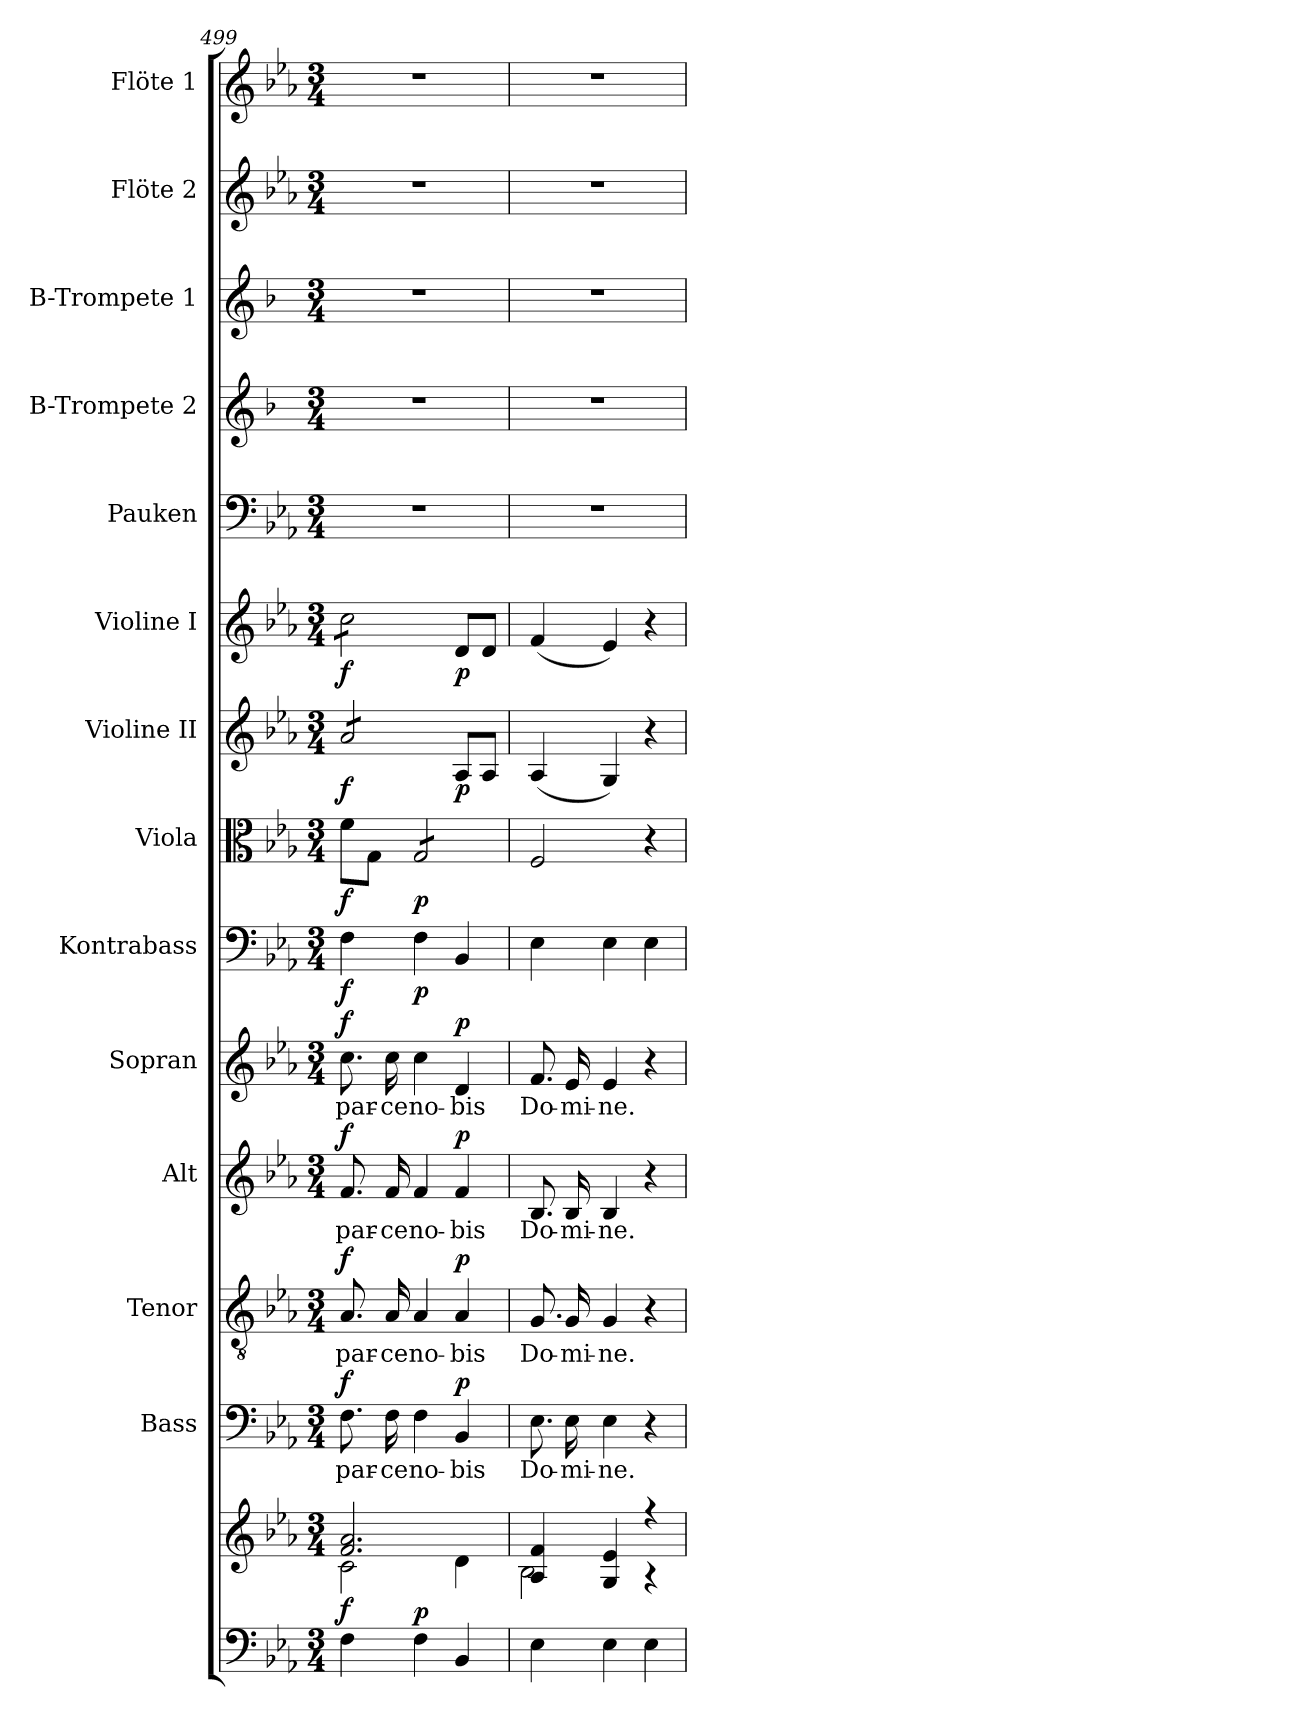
**kern	**kern	**dynam	**kern	**text	**dynam	**kern	**text	**dynam	**kern	**text	**dynam	**kern	**text	**dynam	**kern	**dynam	**kern	**dynam	**kern	**dynam	**kern	**dynam	**kern	**kern	**kern	**kern	**kern
*part14	*part14	*part14	*part13	*part13	*part13	*part12	*part12	*part12	*part11	*part11	*part11	*part10	*part10	*part10	*part9	*part9	*part8	*part8	*part7	*part7	*part6	*part6	*part5	*part4	*part3	*part2	*part1
*staff15	*staff14	*staff14/15	*staff13	*staff13	*staff13	*staff12	*staff12	*staff12	*staff11	*staff11	*staff11	*staff10	*staff10	*staff10	*staff9	*staff9	*staff8	*staff8	*staff7	*staff7	*staff6	*staff6	*staff5	*staff4	*staff3	*staff2	*staff1
*	*	*	*I"Bass	*	*	*I"Tenor	*	*	*I"Alt	*	*	*I"Sopran	*	*	*I"Kontrabass	*	*I"Viola	*	*I"Violine II	*	*I"Violine I	*	*I"Pauken	*I"B-Trompete 2	*I"B-Trompete 1	*I"Flöte 2	*I"Flöte 1
*	*	*	*I'B.	*	*	*I'T.	*	*	*I'A.	*	*	*I'S.	*	*	*I'Kb.	*	*I'Vla.	*	*I'Vl. II	*	*I'Vl. I	*	*I'Pk.	*I'B Trp. 2	*I'B Trp. 1	*I'Fl. 2	*I'Fl. 1
*clefF4	*clefG2	*	*clefF4	*	*	*clefGv2	*	*	*clefG2	*	*	*clefG2	*	*	*clefF4	*	*clefC3	*	*clefG2	*	*clefG2	*	*clefF4	*clefG2	*clefG2	*clefG2	*clefG2
*	*	*	*	*	*	*	*	*	*	*	*	*	*	*	*ITrd7c12	*	*	*	*	*	*	*	*	*ITrd1c2	*ITrd1c2	*	*
*k[b-e-a-]	*k[b-e-a-]	*	*k[b-e-a-]	*	*	*k[b-e-a-]	*	*	*k[b-e-a-]	*	*	*k[b-e-a-]	*	*	*k[b-e-a-]	*	*k[b-e-a-]	*	*k[b-e-a-]	*	*k[b-e-a-]	*	*k[b-e-a-]	*k[b-e-a-]	*k[b-e-a-]	*k[b-e-a-]	*k[b-e-a-]
*E-:	*E-:	*	*E-:	*	*	*E-:	*	*	*E-:	*	*	*E-:	*	*	*E-:	*	*E-:	*	*E-:	*	*E-:	*	*E-:	*E-:	*E-:	*E-:	*E-:
*M3/4	*M3/4	*	*M3/4	*	*	*M3/4	*	*	*M3/4	*	*	*M3/4	*	*	*M3/4	*	*M3/4	*	*M3/4	*	*M3/4	*	*M3/4	*M3/4	*M3/4	*M3/4	*M3/4
=499	=499	=499	=499	=499	=499	=499	=499	=499	=499	=499	=499	=499	=499	=499	=499	=499	=499	=499	=499	=499	=499	=499	=499	=499	=499	=499	=499
*	*^	*	*	*	*	*	*	*	*	*	*	*	*	*	*	*	*	*	*	*	*	*	*	*	*	*	*
!	!	!	!LO:DY:a=2	!	!LO:LY:b	!LO:DY:a	!	!LO:LY:b	!LO:DY:a	!	!LO:LY:b	!LO:DY:a	!	!LO:LY:b	!LO:DY:a	!	!LO:DY:b	!	!LO:DY:b	!	!LO:DY:b	!	!LO:DY:b	!	!	!	!	!
*	*	*	*	*	*	*	*	*	*	*	*	*	*	*	*	*	*	*	*	*tremolo	*	*	*	*	*	*	*	*
*	*	*	*	*	*	*	*	*	*	*	*	*	*	*	*	*	*	*	*	*	*	*tremolo	*	*	*	*	*	*
4F\	2.f/ 2.a-/	2c\	f	8.F\	par-	f	8.A-/	par-	f	8.f/	par-	f	8.cc\	par-	f	4FF\	f	8f\L	f	8a-/L	f	8cc\L	f	2.r	2.r	2.r	2.r	2.r
.	.	.	.	.	.	.	.	.	.	.	.	.	.	.	.	.	.	8G\J	.	8a-/	.	8cc\	.	.	.	.	.	.
!	!	!	!	!	!LO:LY:b	!	!	!LO:LY:b	!	!	!LO:LY:b	!	!	!LO:LY:b	!	!	!	!	!	!	!	!	!	!	!	!	!	!
.	.	.	.	16F\	-ce	.	16A-/	-ce	.	16f/	-ce	.	16cc\	-ce	.	.	.	.	.	.	.	.	.	.	.	.	.	.
!	!	!	!LO:DY:a=2	!	!LO:LY:b	!	!	!LO:LY:b	!	!	!LO:LY:b	!	!	!LO:LY:b	!	!	!LO:DY:b	!	!LO:DY:b	!	!	!	!	!	!	!	!	!
*	*	*	*	*	*	*	*	*	*	*	*	*	*	*	*	*	*	*tremolo	*	*	*	*	*	*	*	*	*	*
4F\	.	.	p	4F\	no-	.	4A-/	no-	.	4f/	no-	.	4cc\	no-	.	4FF\	p	8G/L	p	8a-/	.	8cc\	.	.	.	.	.	.
.	.	.	.	.	.	.	.	.	.	.	.	.	.	.	.	.	.	8G/	.	8a-/J	.	8cc\J	.	.	.	.	.	.
*	*	*	*	*	*	*	*	*	*	*	*	*	*	*	*	*	*	*	*	*	*	*Xtremolo	*	*	*	*	*	*
*	*	*	*	*	*	*	*	*	*	*	*	*	*	*	*	*	*	*	*	*Xtremolo	*	*	*	*	*	*	*	*
!	!	!	!	!	!LO:LY:b	!LO:DY:a	!	!LO:LY:b	!LO:DY:a	!	!LO:LY:b	!LO:DY:a	!	!LO:LY:b	!LO:DY:a	!	!	!	!	!	!LO:DY:b	!	!LO:DY:b	!	!	!	!	!
4BB-/	.	4d\	.	4BB-/	-bis	p	4A-/	-bis	p	4f/	-bis	p	4d/	-bis	p	4BBB-/	.	8G/	.	8A-/L	p	8d/L	p	.	.	.	.	.
.	.	.	.	.	.	.	.	.	.	.	.	.	.	.	.	.	.	8G/J	.	8A-/J	.	8d/J	.	.	.	.	.	.
*	*	*	*	*	*	*	*	*	*	*	*	*	*	*	*	*	*	*Xtremolo	*	*	*	*	*	*	*	*	*	*
=500	=500	=500	=500	=500	=500	=500	=500	=500	=500	=500	=500	=500	=500	=500	=500	=500	=500	=500	=500	=500	=500	=500	=500	=500	=500	=500	=500	=500
!	!	!	!	!	!LO:LY:b	!	!	!LO:LY:b	!	!	!LO:LY:b	!	!	!LO:LY:b	!	!	!	!	!	!	!	!	!	!	!	!	!	!
4E-\	4A-/ 4f/	2B-\	.	8.E-\	Do-	.	8.G/	Do-	.	8.B-/	Do-	.	8.f/	Do-	.	4EE-\	.	2F/	.	(<4A-/	.	(<4f/	.	2.r	2.r	2.r	2.r	2.r
!	!	!	!	!	!LO:LY:b	!	!	!LO:LY:b	!	!	!LO:LY:b	!	!	!LO:LY:b	!	!	!	!	!	!	!	!	!	!	!	!	!	!
.	.	.	.	16E-\	-mi-	.	16G/	-mi-	.	16B-/	-mi-	.	16e-/	-mi-	.	.	.	.	.	.	.	.	.	.	.	.	.	.
!	!	!	!	!	!LO:LY:b	!	!	!LO:LY:b	!	!	!LO:LY:b	!	!	!LO:LY:b	!	!	!	!	!	!	!	!	!	!	!	!	!	!
4E-\	4G/ 4e-/	.	.	4E-\	-ne.	.	4G/	-ne.	.	4B-/	-ne.	.	4e-/	-ne.	.	4EE-\	.	.	.	4G/)	.	4e-/)	.	.	.	.	.	.
4E-\	4r	4r	.	4r	.	.	4r	.	.	4r	.	.	4r	.	.	4EE-\	.	4r	.	4r	.	4r	.	.	.	.	.	.
*	*v	*v	*	*	*	*	*	*	*	*	*	*	*	*	*	*	*	*	*	*	*	*	*	*	*	*	*	*
=	=	=	=	=	=	=	=	=	=	=	=	=	=	=	=	=	=	=	=	=	=	=	=	=	=	=	=
*-	*-	*-	*-	*-	*-	*-	*-	*-	*-	*-	*-	*-	*-	*-	*-	*-	*-	*-	*-	*-	*-	*-	*-	*-	*-	*-	*-
